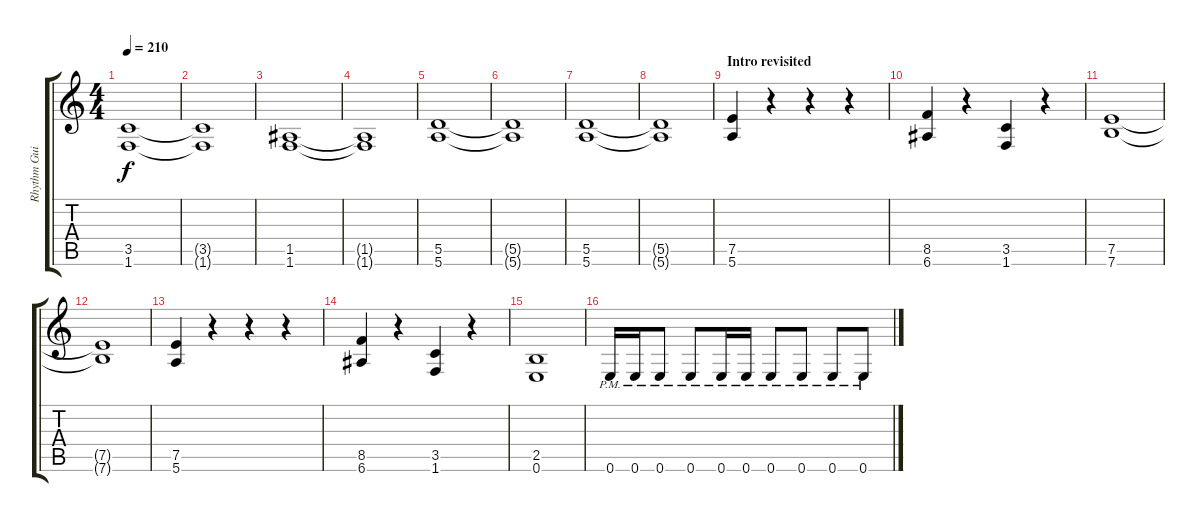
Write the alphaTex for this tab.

\track ("Rhythm Guitar R" "Rhythm Gui") {instrument distortionguitar}
\staff {score tabs}
\tuning (E4 B3 G3 D3 A2 E2) {hide}
\ts (4 4)
\tempo 210
\clef g2
\ks c
(3.5 1.6).1{dy f} |
(3.5{t} 1.6{t}).1 |
(1.5 1.6).1 |
(1.5{t} 1.6{t}).1 |
(5.5 5.6).1 |
(5.5{t} 5.6{t}).1 |
(5.5 5.6).1 |
(5.5{t} 5.6{t}).1 |
\section ("" "Intro revisited")
(7.5 5.6).4 r.4 r.4 r.4 |
(8.5 6.6).4 r.4 (3.5 1.6).4 r.4 |
(7.5 7.6).1 |
(7.5{t} 7.6{t}).1 |
(7.5 5.6).4 r.4 r.4 r.4 |
(8.5 6.6).4 r.4 (3.5 1.6).4 r.4 |
(2.5 0.6).1 |
0.6{pm}.16 0.6{pm}.16 0.6{pm}.8 0.6{pm}.8 0.6{pm}.16 0.6{pm}.16 0.6{pm}.8 0.6{pm}.8 0.6{pm}.8 0.6{pm}.8
